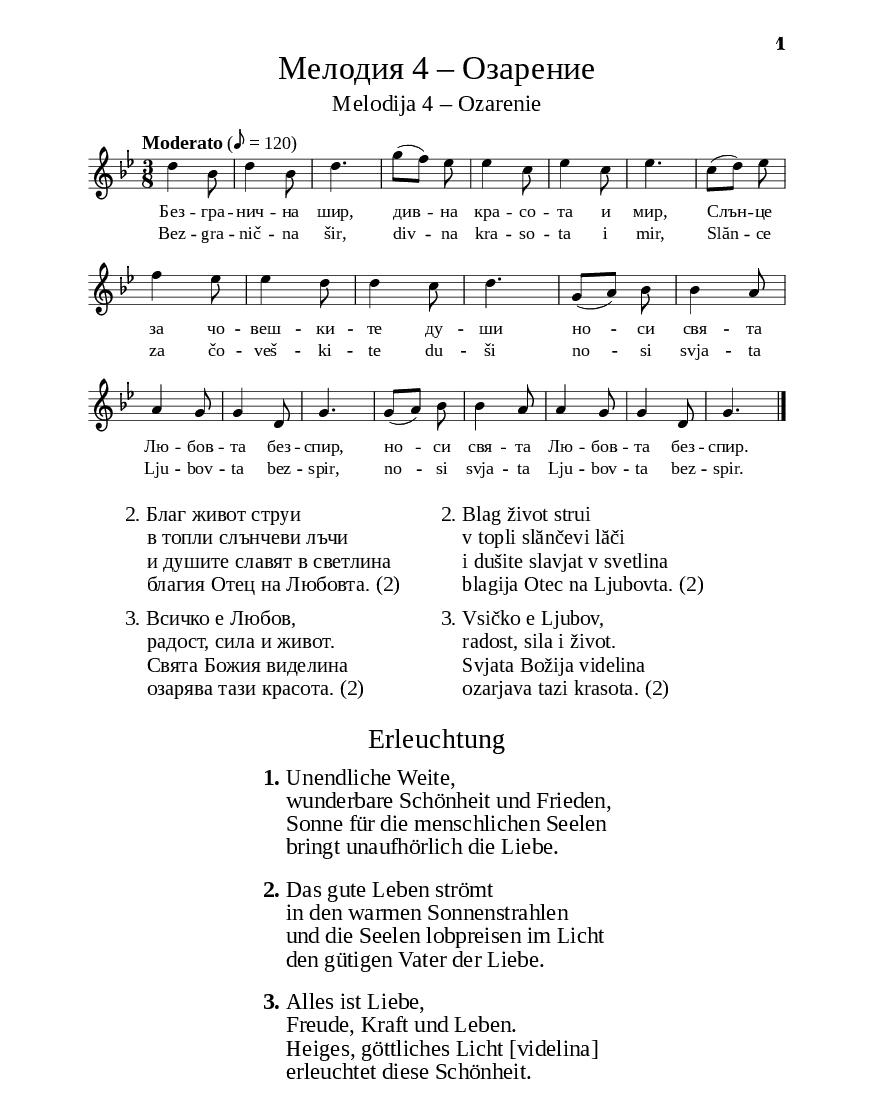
\version "2.24.3"

% include paper part and global functions
\include "include/globals.ily"

\bookpart {
  \label #'ref223
  \tocItem \markup "Мелодия 4 – Озарение – Melodija 3 – Ozarenie"
  \include "include/bookpart-paper.ily"
  \score {
    \include "include/score-layout.ily"

     \new Voice \absolute {
        \clef treble
        \key g \minor
        \time 3/8
        \tempoFunc "Moderato" 8 "120"
        \autoBeamOff
        d''4 bes'8 | % 2
        d''4 bes'8 | % 3
        d''4. | % 4
        g''8 ( [ f''8 ) ] es''8 | % 5
        es''4 c''8 | % 6
        es''4 c''8 | % 7
        es''4. | % 8
        c''8 ( [ d''8 ) ] es''8 \break | % 9
        f''4 es''8 |
        es''4 d''8 | % 11
        d''4 c''8 | % 12
        d''4. | % 13
        g'8 ( [  a'8 ) ] bes'8 | % 14
        bes'4  a'8 \break | % 15
        a'4  g'8 | % 16
        g'4  d'8 | % 17
        g'4. | % 18
        g'8 ( [  a'8 ) ] bes'8 | % 19
        bes'4  a'8 |
        a'4  g'8 | % 21
        g'4  d'8 | % 22
        g'4. \bar "|."
      }

      \addlyrics {
        Без -- гра -- нич -- на шир, див
        -- на кра -- со -- та и мир,
        Слън -- це за чо -- веш -- ки --
        те ду -- ши но -- си свя -- та
        Лю -- бов -- та без -- спир, но --
        си свя -- та Лю -- бов -- та без --
        спир.}
    \addlyrics {
        Bez -- gra -- nič -- na šir, div
        -- na kra -- so -- ta i mir,
        Slăn -- ce za čo -- veš -- ki --
        te du -- ši no -- si svja -- ta
        Lju -- bov -- ta bez -- spir, no --
        si svja -- ta Lju -- bov -- ta bez --
        spir.}

        \header {
          title = \titleFunc "Мелодия 4 – Озарение" "Melodija 4 – Ozarenie"
        }

        \midi{}

      } % score

        \markup \vspace #1

   \markup \abs-fontsize #10 {
    \hspace #5
    \override #`(baseline-skip . ,bgCoupletBaselineSkip) % affects space between column lines
    \column {
         \line {   2.  Благ живот струи }
          \line {   "   " в топли слънчеви лъчи }
          \line {   "   " и душите славят в светлина }
          \line {   "   " благия Отец на Любовта. (2) }
         \vspace #0.5
          \line {   3. Всичко е Любов, }
          \line {   "   " радост, сила и живот. }
          \line {   "   " Свята Божия виделина }
          \line {   "   " озарява тази красота. (2)}
        }

        \hspace #5
        \override #`(baseline-skip . ,bgCoupletBaselineSkip)
          \column {
                \line {   2.  Blag život strui }
          \line {   "   " v topli slănčevi lăči }
          \line {   "   " i dušite slavjat v svetlina }
          \line {   "   " blagija Otec na Ljubovta. (2) }
            \vspace #0.5
          \line {   3. Vsičko e Ljubov, }
          \line {   "   " radost, sila i život. }
          \line {   "   " Svjata Božija videlina }
          \line {   "   " ozarjava tazi krasota. (2)}
        } %column
      } % markup

    

    \markup \empty-two
      % include foreign translation(s) of the song
      \version "2.24.4"

\markup \fill-line { \fontsize #deTitleFontSize "Erleuchtung" }
\markup \null
\markup \null
\markup \abs-fontsize #11 \override #`(baseline-skip . ,bgCoupletBaselineSkip){
  \fill-line {
    \hspace #0.1
    \column {
      \line {
        \bold "1."
        \column {
          "Unendliche Weite,"
          "wunderbare Schönheit und Frieden,"
          "Sonne für die menschlichen Seelen"
          "bringt unaufhörlich die Liebe."
        }
      }
      \vspace #1
      \line {
        \bold "2."
        \column {
          "Das gute Leben strömt"
          "in den warmen Sonnenstrahlen"
          "und die Seelen lobpreisen im Licht"
          "den gütigen Vater der Liebe."
        }
      }
      \vspace #1
      \line {
        \bold "3."
        \column {
          "Alles ist Liebe,"
          "Freude, Kraft und Leben."
          "Heiges, göttliches Licht [videlina]"
          "erleuchtet diese Schönheit."
        }
      }
    }\hspace #0.1
  }
}


    } % bookpart

    % Più mosso
    %
